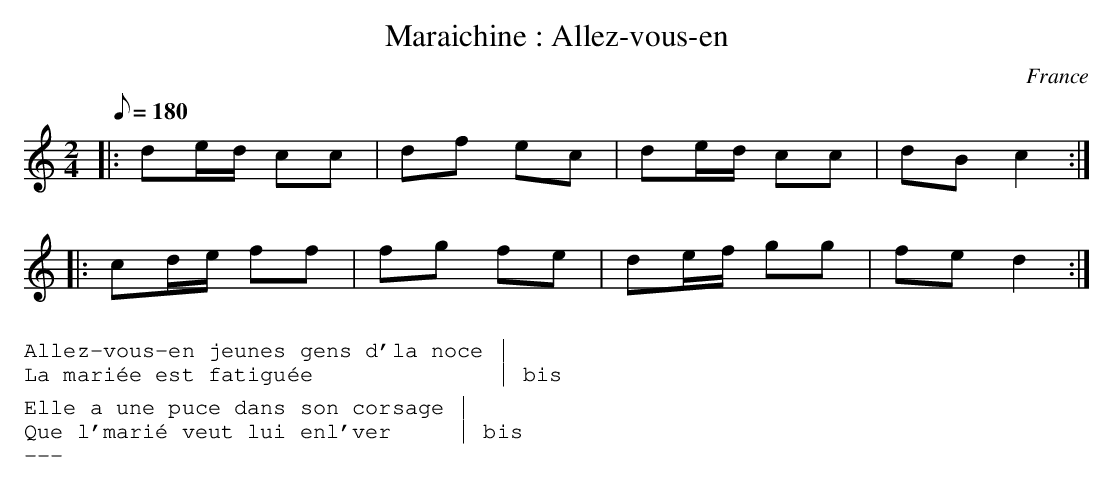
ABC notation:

X:1
T:Maraichine : Allez-vous-en
O:France
M:2/4
L:1/8
Q:1/8=180
K:Cmaj
|: de/2d/2 cc | df ec | de/2d/2 cc | dB c2 :|
|: cd/2e/2 ff | fg fe | de/2f/2 gg | fe d2 :|
%%textfont Courier 14
%%begintext

Allez-vous-en jeunes gens d'la noce	|
La mariée est fatiguée             	| bis

Elle a une puce dans son corsage	|
Que l'marié veut lui enl'ver    	| bis
---
